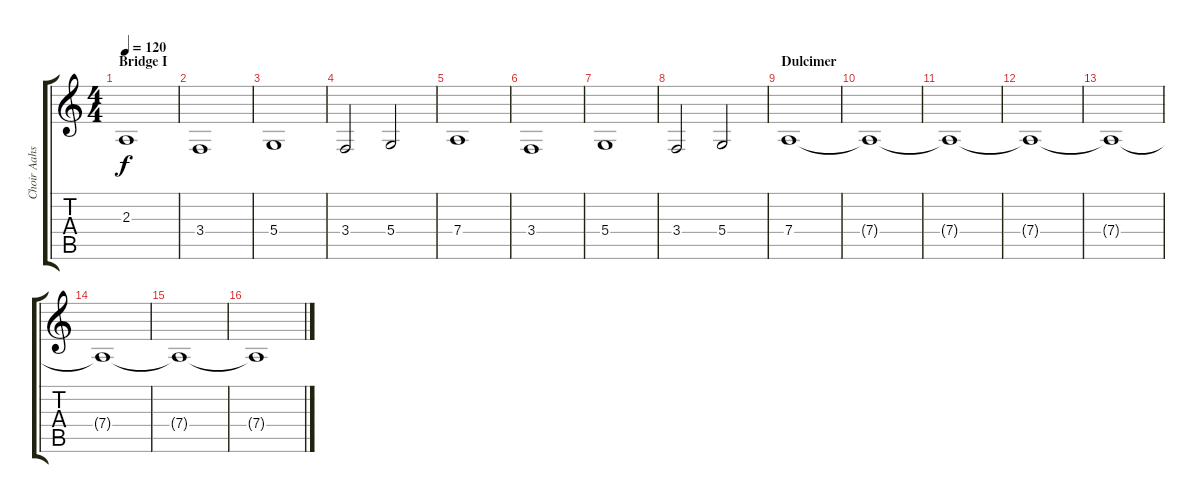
\track ("Choir Aahs" "Choir Aahs") {instrument choiraahs}
\staff {score tabs}
\tuning (E4 B3 G3 D3 A2 E2) {hide}
\ts (4 4)
\section ("" "Bridge I")
\tempo 120
\clef g2
\ks c
2.3.1{dy f} |
3.4.1 |
5.4.1 |
3.4.2 5.4.2 |
7.4.1 |
3.4.1 |
5.4.1 |
3.4.2 5.4.2 |
\section ("" "Dulcimer")
7.4.1 |
7.4{t}.1 |
7.4{t}.1 |
7.4{t}.1 |
7.4{t}.1 |
7.4{t}.1 |
7.4{t}.1 |
7.4{t}.1
